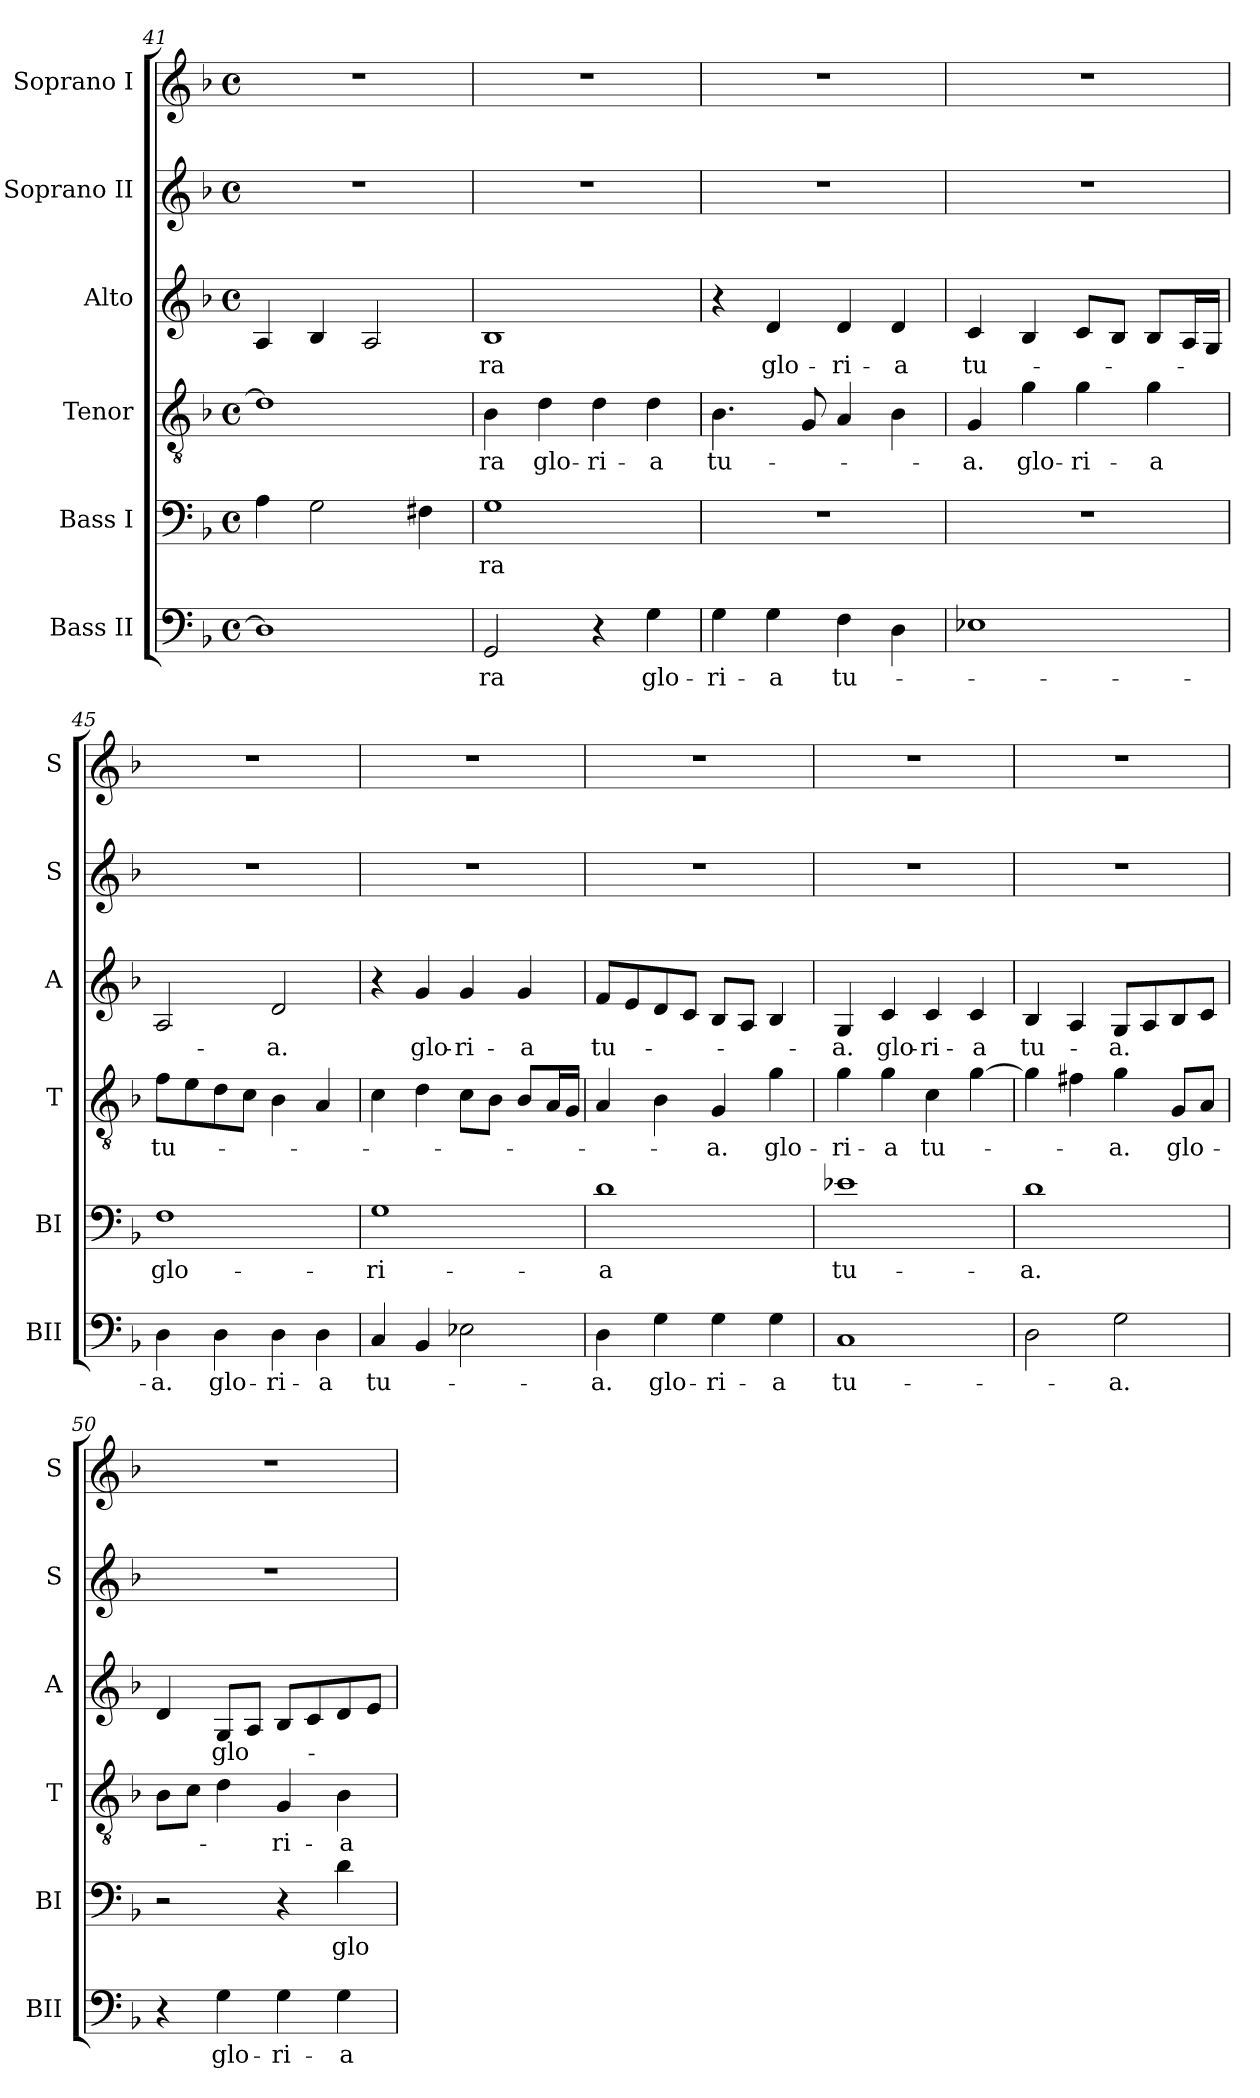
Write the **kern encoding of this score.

**kern	**text	**kern	**text	**kern	**text	**kern	**text	**kern	**kern
*part6	*part6	*part5	*part5	*part4	*part4	*part3	*part3	*part2	*part1
*staff6	*staff6	*staff5	*staff5	*staff4	*staff4	*staff3	*staff3	*staff2	*staff1
*I"Bass II	*	*I"Bass I	*	*I"Tenor	*	*I"Alto	*	*I"Soprano II	*I"Soprano I
*I'BII	*	*I'BI	*	*I'T	*	*I'A	*	*I'S	*I'S
*clefF4	*	*clefF4	*	*clefGv2	*	*clefG2	*	*clefG2	*clefG2
*k[b-]	*	*k[b-]	*	*k[b-]	*	*k[b-]	*	*k[b-]	*k[b-]
*d:	*	*d:	*	*d:	*	*d:	*	*d:	*d:
*M4/4	*	*M4/4	*	*M4/4	*	*M4/4	*	*M4/4	*M4/4
*met(c)	*	*met(c)	*	*met(c)	*	*met(c)	*	*met(c)	*met(c)
=41	=41	=41	=41	=41	=41	=41	=41	=41	=41
1D]	.	4A\	.	1d]	.	4A/	.	1r	1r
.	.	2G\	.	.	.	4B-/	.	.	.
.	.	.	.	.	.	2A/	.	.	.
.	.	4F#X\	.	.	.	.	.	.	.
!!LO:PB:g=z
=42	=42	=42	=42	=42	=42	=42	=42	=42	=42
!	!LO:LY:b	!	!LO:LY:b	!	!LO:LY:b	!	!LO:LY:b	!	!
2GG/	-ra	1G	-ra	4B-\	-ra	1B-	-ra	1r	1r
!	!	!	!	!	!LO:LY:b	!	!	!	!
.	.	.	.	4d\	glo-	.	.	.	.
!	!	!	!	!	!LO:LY:b	!	!	!	!
4r	.	.	.	4d\	-ri-	.	.	.	.
!	!LO:LY:b	!	!	!	!LO:LY:b	!	!	!	!
4G\	glo-	.	.	4d\	-a	.	.	.	.
=43	=43	=43	=43	=43	=43	=43	=43	=43	=43
!	!LO:LY:b	!	!	!	!LO:LY:b	!	!	!	!
4G\	-ri-	1r	.	4.B-\	tu-	4r	.	1r	1r
!	!LO:LY:b	!	!	!	!	!	!LO:LY:b	!	!
4G\	-a	.	.	.	.	4d/	glo-	.	.
.	.	.	.	8G/	.	.	.	.	.
!	!LO:LY:b	!	!	!	!	!	!LO:LY:b	!	!
4F\	tu-	.	.	4A/	.	4d/	-ri-	.	.
!	!	!	!	!	!	!	!LO:LY:b	!	!
4D\	.	.	.	4B-\	.	4d/	-a	.	.
=44	=44	=44	=44	=44	=44	=44	=44	=44	=44
!	!	!	!	!	!LO:LY:b	!	!LO:LY:b	!	!
1E-X	.	1r	.	4G/	-a.	4c/	tu-	1r	1r
!	!	!	!	!	!LO:LY:b	!	!	!	!
.	.	.	.	4g\	glo-	4B-/	.	.	.
!	!	!	!	!	!LO:LY:b	!	!	!	!
.	.	.	.	4g\	-ri-	8c/L	.	.	.
.	.	.	.	.	.	8B-/J	.	.	.
!	!	!	!	!	!LO:LY:b	!	!	!	!
.	.	.	.	4g\	-a	8B-/L	.	.	.
.	.	.	.	.	.	16A/L	.	.	.
.	.	.	.	.	.	16G/JJ	.	.	.
=45	=45	=45	=45	=45	=45	=45	=45	=45	=45
!	!LO:LY:b	!	!LO:LY:b	!	!LO:LY:b	!	!	!	!
4D\	-a.	1F	glo-	8f\L	tu-	2A/	.	1r	1r
.	.	.	.	8e\	.	.	.	.	.
!	!LO:LY:b	!	!	!	!	!	!	!	!
4D\	glo-	.	.	8d\	.	.	.	.	.
.	.	.	.	8c\J	.	.	.	.	.
!	!LO:LY:b	!	!	!	!	!	!LO:LY:b	!	!
4D\	-ri-	.	.	4B-\	.	2d/	-a.	.	.
!	!LO:LY:b	!	!	!	!	!	!	!	!
4D\	-a	.	.	4A/	.	.	.	.	.
=46	=46	=46	=46	=46	=46	=46	=46	=46	=46
!	!LO:LY:b	!	!LO:LY:b	!	!	!	!	!	!
4C/	tu-	1G	-ri-	4c\	.	4r	.	1r	1r
!	!	!	!	!	!	!	!LO:LY:b	!	!
4BB-/	.	.	.	4d\	.	4g/	glo-	.	.
!	!	!	!	!	!	!	!LO:LY:b	!	!
2E-X\	.	.	.	8c\L	.	4g/	-ri-	.	.
.	.	.	.	8B-\J	.	.	.	.	.
!	!	!	!	!	!	!	!LO:LY:b	!	!
.	.	.	.	8B-/L	.	4g/	-a	.	.
.	.	.	.	16A/L	.	.	.	.	.
.	.	.	.	16G/JJ	.	.	.	.	.
=47	=47	=47	=47	=47	=47	=47	=47	=47	=47
!	!LO:LY:b	!	!LO:LY:b	!	!	!	!LO:LY:b	!	!
4D\	-a.	1d	-a	4A/	.	8f/L	tu-	1r	1r
.	.	.	.	.	.	8e/	.	.	.
!	!LO:LY:b	!	!	!	!	!	!	!	!
4G\	glo-	.	.	4B-\	.	8d/	.	.	.
.	.	.	.	.	.	8c/J	.	.	.
!	!LO:LY:b	!	!	!	!LO:LY:b	!	!	!	!
4G\	-ri-	.	.	4G/	-a.	8B-/L	.	.	.
.	.	.	.	.	.	8A/J	.	.	.
!	!LO:LY:b	!	!	!	!LO:LY:b	!	!	!	!
4G\	-a	.	.	4g\	glo-	4B-/	.	.	.
!!LO:LB:g=z
=48	=48	=48	=48	=48	=48	=48	=48	=48	=48
!	!LO:LY:b	!	!LO:LY:b	!	!LO:LY:b	!	!LO:LY:b	!	!
1C	tu-	1e-X	tu-	4g\	-ri-	4G/	-a.	1r	1r
!	!	!	!	!	!LO:LY:b	!	!LO:LY:b	!	!
.	.	.	.	4g\	-a	4c/	glo-	.	.
!	!	!	!	!	!LO:LY:b	!	!LO:LY:b	!	!
.	.	.	.	4c\	tu-	4c/	-ri-	.	.
!	!	!	!	!	!	!	!LO:LY:b	!	!
.	.	.	.	[4g\	.	4c/	-a	.	.
=49	=49	=49	=49	=49	=49	=49	=49	=49	=49
!	!	!	!LO:LY:b	!	!	!	!LO:LY:b	!	!
2D\	.	1d	-a.	4g\]	.	4B-/	tu-	1r	1r
.	.	.	.	4f#X\	.	4A/	.	.	.
!	!LO:LY:b	!	!	!	!LO:LY:b	!	!LO:LY:b	!	!
2G\	-a.	.	.	4g\	-a.	8G/L	-a.	.	.
.	.	.	.	.	.	8A/	.	.	.
!	!	!	!	!	!LO:LY:b	!	!	!	!
.	.	.	.	8G/L	glo-	8B-/	.	.	.
.	.	.	.	8A/J	.	8c/J	.	.	.
=50	=50	=50	=50	=50	=50	=50	=50	=50	=50
4r	.	2r	.	8B-\L	.	4d/	.	1r	1r
.	.	.	.	8c\J	.	.	.	.	.
!	!LO:LY:b	!	!	!	!	!	!LO:LY:b	!	!
4G\	glo-	.	.	4d\	.	8G/L	glo-	.	.
.	.	.	.	.	.	8A/J	.	.	.
!	!LO:LY:b	!	!	!	!LO:LY:b	!	!	!	!
4G\	-ri-	4r	.	4G/	-ri-	8B-/L	.	.	.
.	.	.	.	.	.	8c/	.	.	.
!	!LO:LY:b	!	!LO:LY:b	!	!LO:LY:b	!	!	!	!
4G\	-a	4d\	glo-	4B-\	-a	8d/	.	.	.
.	.	.	.	.	.	8e/J	.	.	.
=	=	=	=	=	=	=	=	=	=
*-	*-	*-	*-	*-	*-	*-	*-	*-	*-
